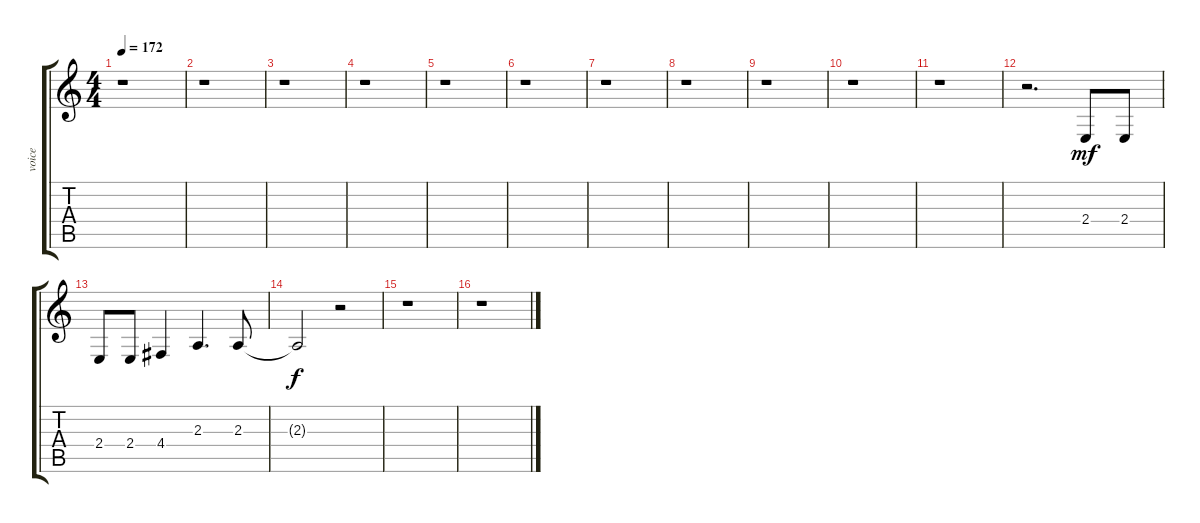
\track ("voice" "voice") {instrument synthvoice}
\staff {score tabs}
\tuning (E4 B3 G3 D3 A2 E2) {hide}
\ts (4 4)
\tempo 172
\clef g2
\ks c
r.1{dy mf} |
r.1 |
r.1 |
r.1 |
r.1 |
r.1 |
r.1 |
r.1 |
r.1 |
r.1 |
r.1 |
r.2{d} 2.4.8 2.4.8 |
2.4.8 2.4.8 4.4.4 2.3.4{d} 2.3.8 |
2.3{t}.2{dy f} r.2 |
r.1 |
r.1
